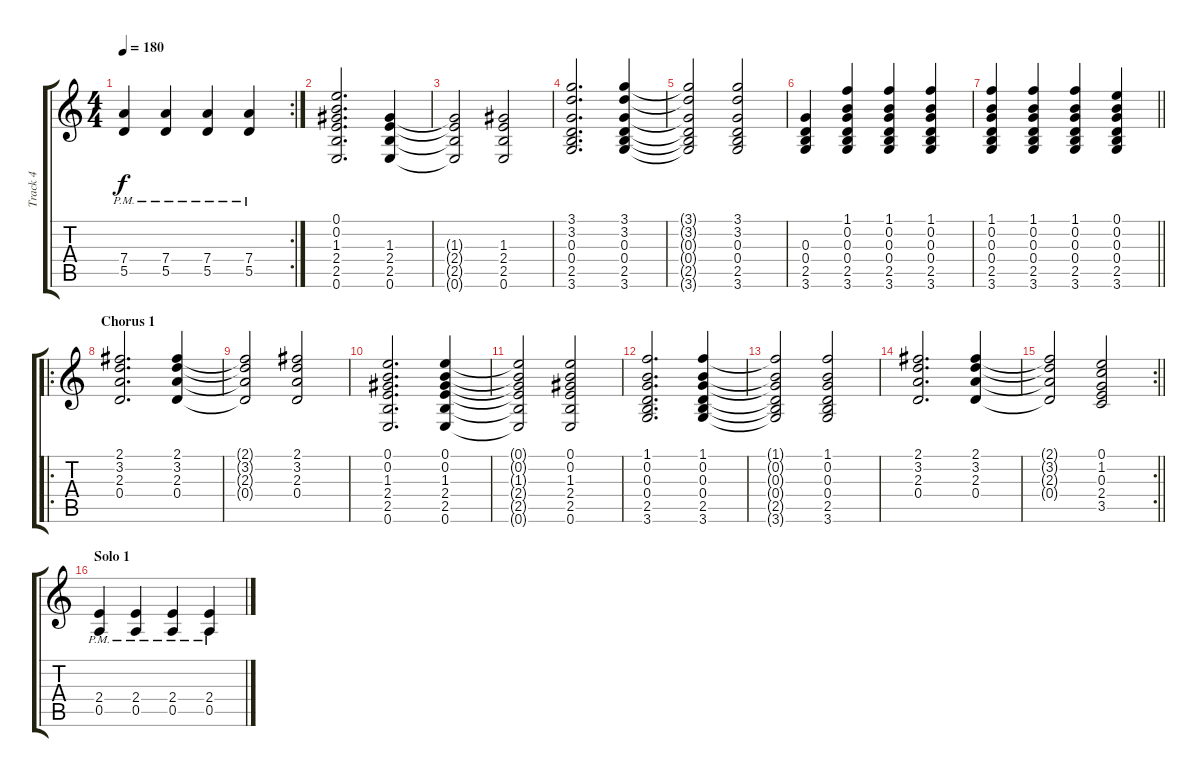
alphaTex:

\track ("Track 4" "Track 4") {instrument overdrivenguitar}
\staff {score tabs}
\tuning (E4 B3 G3 D3 A2 E2) {hide}
\rc 2
\ts (4 4)
\tempo 180
\clef g2
\ks c
(7.4 5.5{pm}).4{dy f} (7.4 5.5{pm}).4 (7.4 5.5{pm}).4 (7.4 5.5{pm}).4 |
(0.1 0.2 1.3 2.4 2.5 0.6).2{d} (1.3 2.4 2.5 0.6).4 |
(1.3{t} 2.4{t} 2.5{t} 0.6{t}).2 (1.3 2.4 2.5 0.6).2 |
(3.1 3.2 0.3 0.4 2.5 3.6).2{d} (3.1 3.2 0.3 0.4 2.5 3.6).4 |
(3.1{t} 3.2{t} 0.3{t} 0.4{t} 2.5{t} 3.6{t}).2 (3.1 3.2 0.3 0.4 2.5 3.6).2 |
(0.3 0.4 2.5 3.6).4 (1.1 0.2 0.3 0.4 2.5 3.6).4 (1.1 0.2 0.3 0.4 2.5 3.6).4 (1.1 0.2 0.3 0.4 2.5 3.6).4 |
\barLineRight lightlight
(1.1 0.2 0.3 0.4 2.5 3.6).4 (1.1 0.2 0.3 0.4 2.5 3.6).4 (1.1 0.2 0.3 0.4 2.5 3.6).4 (0.1 0.2 0.3 0.4 2.5 3.6).4 |
\ro
\section ("" "Chorus 1")
(2.1 3.2 2.3 0.4).2{d} (2.1 3.2 2.3 0.4).4 |
(2.1{t} 3.2{t} 2.3{t} 0.4{t}).2 (2.1 3.2 2.3 0.4).2 |
(0.1 0.2 1.3 2.4 2.5 0.6).2{d} (0.1 0.2 1.3 2.4 2.5 0.6).4 |
(0.1{t} 0.2{t} 1.3{t} 2.4{t} 2.5{t} 0.6{t}).2 (0.1 0.2 1.3 2.4 2.5 0.6).2 |
(1.1 0.2 0.3 0.4 2.5 3.6).2{d} (1.1 0.2 0.3 0.4 2.5 3.6).4 |
(1.1{t} 0.2{t} 0.3{t} 0.4{t} 2.5{t} 3.6{t}).2 (1.1 0.2 0.3 0.4 2.5 3.6).2 |
(2.1 3.2 2.3 0.4).2{d} (2.1 3.2 2.3 0.4).4 |
\rc 2
\barLineRight lightlight
(2.1{t} 3.2{t} 2.3{t} 0.4{t}).2 (0.1 1.2 0.3 2.4 3.5).2 |
\section ("" "Solo 1")
(2.4 0.5{pm}).4 (2.4 0.5{pm}).4 (2.4 0.5{pm}).4 (2.4 0.5{pm}).4
